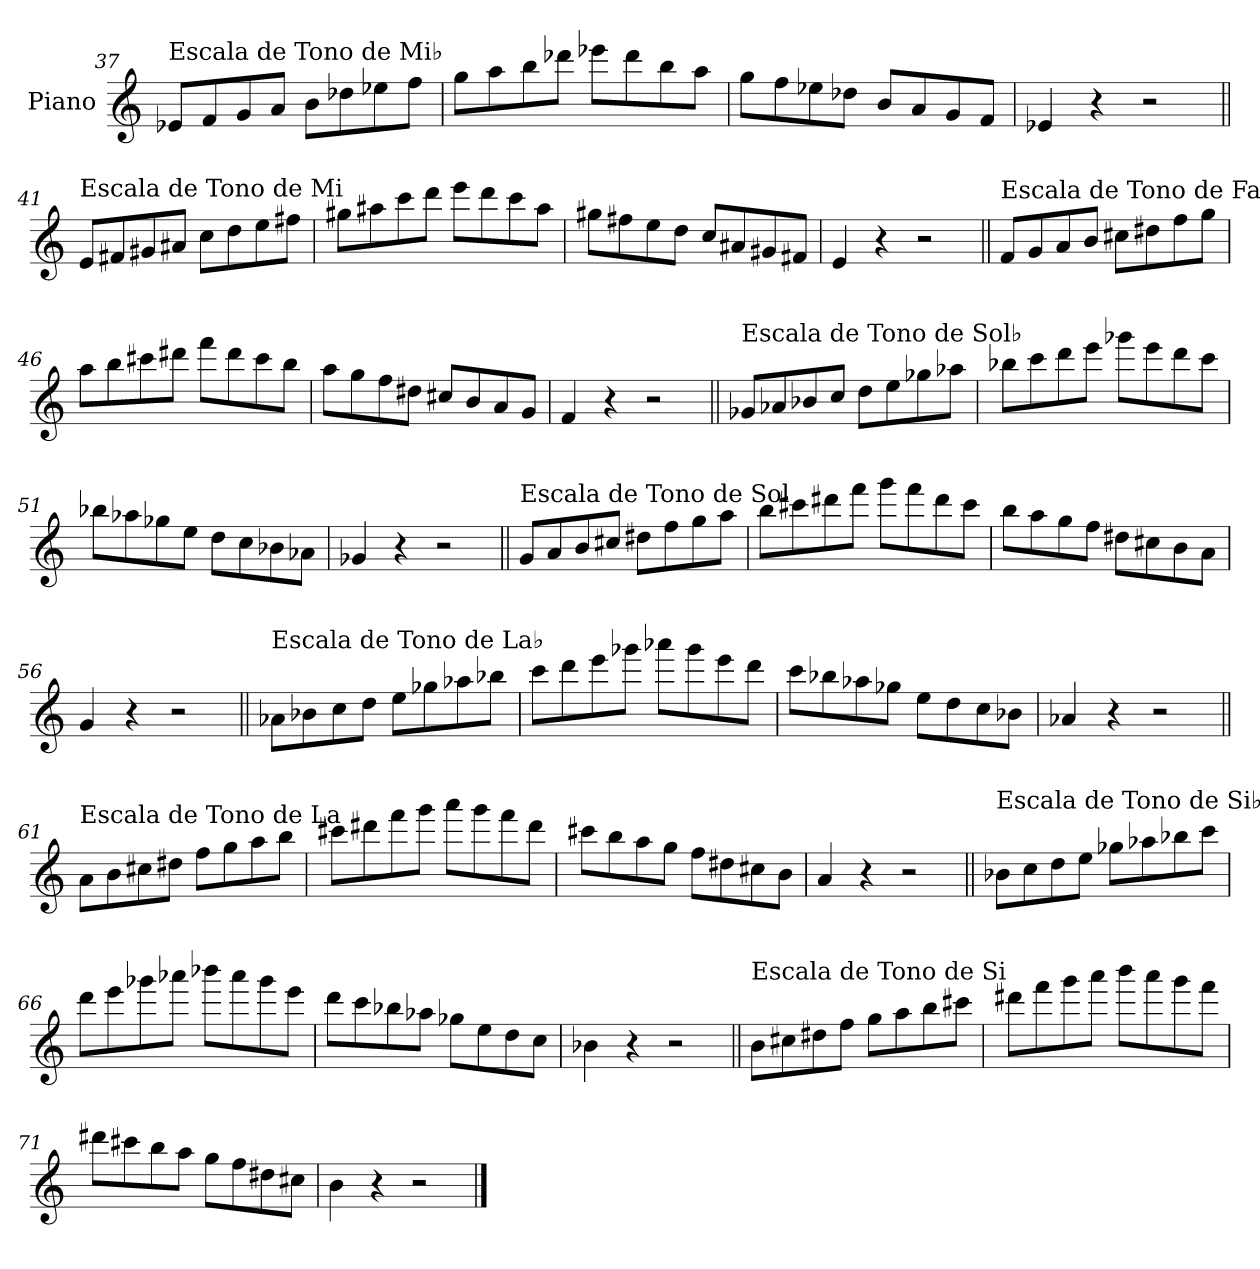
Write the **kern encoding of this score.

**kern
*part1
*staff1
*I"Piano
*I'Pno.
!!LO:LB:g=z
*clefG2
*k[]
=37
!LO:TX:a:t=Escala de Tono de Mi♭
8e-X/L
8f/
8g/
8a/J
8b\L
8dd-X\
8ee-X\
8ff\J
=38
8gg\L
8aa\
8bb\
8ddd-X\J
8eee-X\L
8ddd-\
8bb\
8aa\J
=39
8gg\L
8ff\
8ee-X\
8dd-X\J
8b/L
8a/
8g/
8f/J
=40
4e-X/
4r
2r
!!LO:LB:g=z
=41||
!LO:TX:a:t=Escala de Tono de Mi
8e/L
8f#X/
8g#X/
8a#X/J
8cc\L
8dd\
8ee\
8ff#X\J
=42
8gg#X\L
8aa#X\
8ccc\
8ddd\J
8eee\L
8ddd\
8ccc\
8aa#\J
=43
8gg#X\L
8ff#X\
8ee\
8dd\J
8cc/L
8a#X/
8g#X/
8f#X/J
=44
4e/
4r
2r
!!LO:LB:g=z
=45||
!LO:TX:a:t=Escala de Tono de Fa
8f/L
8g/
8a/
8b/J
8cc#X\L
8dd#X\
8ff\
8gg\J
=46
8aa\L
8bb\
8ccc#X\
8ddd#X\J
8fff\L
8ddd#\
8ccc#\
8bb\J
=47
8aa\L
8gg\
8ff\
8dd#X\J
8cc#X/L
8b/
8a/
8g/J
=48
4f/
4r
2r
!!LO:PB:g=z
=49||
!LO:TX:a:t=Escala de Tono de Sol♭
8g-X/L
8a-X/
8b-X/
8cc/J
8dd\L
8ee\
8gg-X\
8aa-X\J
=50
8bb-X\L
8ccc\
8ddd\
8eee\J
8ggg-X\L
8eee\
8ddd\
8ccc\J
=51
8bb-X\L
8aa-X\
8gg-X\
8ee\J
8dd\L
8cc\
8b-X\
8a-X\J
=52
4g-X/
4r
2r
!!LO:LB:g=z
=53||
!LO:TX:a:t=Escala de Tono de Sol
8g/L
8a/
8b/
8cc#X/J
8dd#X\L
8ff\
8gg\
8aa\J
=54
8bb\L
8ccc#X\
8ddd#X\
8fff\J
8ggg\L
8fff\
8ddd#\
8ccc#\J
=55
8bb\L
8aa\
8gg\
8ff\J
8dd#X\L
8cc#X\
8b\
8a\J
=56
4g/
4r
2r
!!LO:LB:g=z
=57||
!LO:TX:a:t=Escala de Tono de La♭
8a-X\L
8b-X\
8cc\
8dd\J
8ee\L
8gg-X\
8aa-X\
8bb-X\J
=58
8ccc\L
8ddd\
8eee\
8ggg-X\J
8aaa-X\L
8ggg-\
8eee\
8ddd\J
=59
8ccc\L
8bb-X\
8aa-X\
8gg-X\J
8ee\L
8dd\
8cc\
8b-X\J
=60
4a-X/
4r
2r
!!LO:LB:g=z
=61||
!LO:TX:a:t=Escala de Tono de La
8a\L
8b\
8cc#X\
8dd#X\J
8ff\L
8gg\
8aa\
8bb\J
=62
8ccc#X\L
8ddd#X\
8fff\
8ggg\J
8aaa\L
8ggg\
8fff\
8ddd#\J
=63
8ccc#X\L
8bb\
8aa\
8gg\J
8ff\L
8dd#X\
8cc#X\
8b\J
=64
4a/
4r
2r
!!LO:LB:g=z
=65||
!LO:TX:a:t=Escala de Tono de Si♭
8b-X\L
8cc\
8dd\
8ee\J
8gg-X\L
8aa-X\
8bb-X\
8ccc\J
=66
8ddd\L
8eee\
8ggg-X\
8aaa-X\J
8bbb-X\L
8aaa-\
8ggg-\
8eee\J
=67
8ddd\L
8ccc\
8bb-X\
8aa-X\J
8gg-X\L
8ee\
8dd\
8cc\J
=68
4b-X\
4r
2r
!!LO:LB:g=z
=69||
!LO:TX:a:t=Escala de Tono de Si
8b\L
8cc#X\
8dd#X\
8ff\J
8gg\L
8aa\
8bb\
8ccc#X\J
=70
8ddd#X\L
8fff\
8ggg\
8aaa\J
8bbb\L
8aaa\
8ggg\
8fff\J
=71
8ddd#X\L
8ccc#X\
8bb\
8aa\J
8gg\L
8ff\
8dd#X\
8cc#X\J
=72
4b\
4r
2r
==
*-
